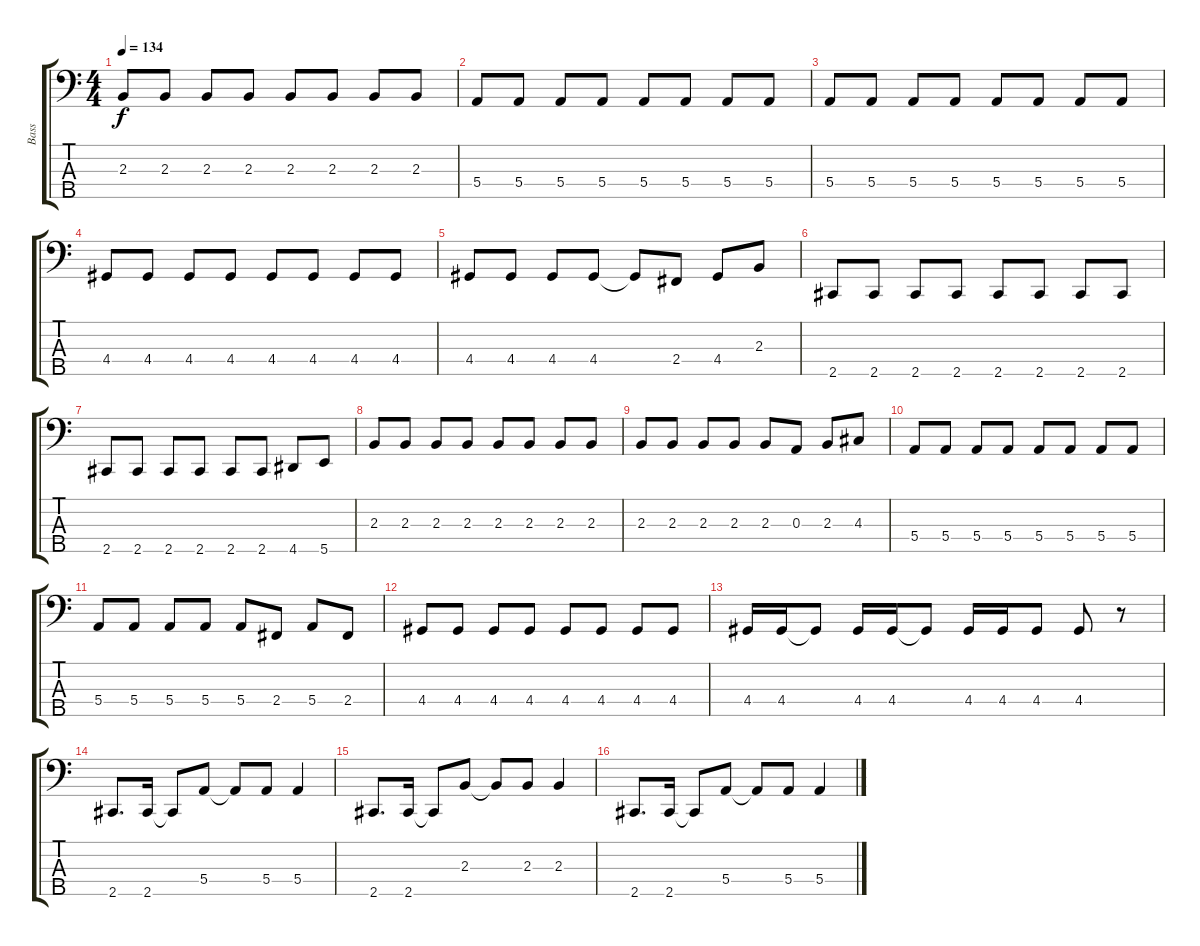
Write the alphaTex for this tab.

\track ("Bass" "Bass") {instrument electricbasspick}
\staff {score tabs}
\tuning (G2 D2 A1 E1 B0) {hide}
\ts (4 4)
\tempo 134
\clef f4
\ks c
2.3.8{dy f} 2.3.8 2.3.8 2.3.8 2.3.8 2.3.8 2.3.8 2.3.8 |
5.4.8 5.4.8 5.4.8 5.4.8 5.4.8 5.4.8 5.4.8 5.4.8 |
5.4.8 5.4.8 5.4.8 5.4.8 5.4.8 5.4.8 5.4.8 5.4.8 |
4.4.8 4.4.8 4.4.8 4.4.8 4.4.8 4.4.8 4.4.8 4.4.8 |
4.4.8 4.4.8 4.4.8 4.4.8 4.4{t}.8 2.4.8 4.4.8 2.3.8 |
2.5.8 2.5.8 2.5.8 2.5.8 2.5.8 2.5.8 2.5.8 2.5.8 |
2.5.8 2.5.8 2.5.8 2.5.8 2.5.8 2.5.8 4.5.8 5.5.8 |
2.3.8 2.3.8 2.3.8 2.3.8 2.3.8 2.3.8 2.3.8 2.3.8 |
2.3.8 2.3.8 2.3.8 2.3.8 2.3.8 0.3.8 2.3.8 4.3.8 |
5.4.8 5.4.8 5.4.8 5.4.8 5.4.8 5.4.8 5.4.8 5.4.8 |
5.4.8 5.4.8 5.4.8 5.4.8 5.4.8 2.4.8 5.4.8 2.4.8 |
4.4.8 4.4.8 4.4.8 4.4.8 4.4.8 4.4.8 4.4.8 4.4.8 |
4.4.16 4.4.16 4.4{t}.8 4.4.16 4.4.16 4.4{t}.8 4.4.16 4.4.16 4.4.8 4.4.8 r.8 |
2.5.8{d} 2.5.16 2.5{t}.8 5.4.8 5.4{t}.8 5.4.8 5.4.4 |
2.5.8{d} 2.5.16 2.5{t}.8 2.3.8 2.3{t}.8 2.3.8 2.3.4 |
2.5.8{d} 2.5.16 2.5{t}.8 5.4.8 5.4{t}.8 5.4.8 5.4.4
